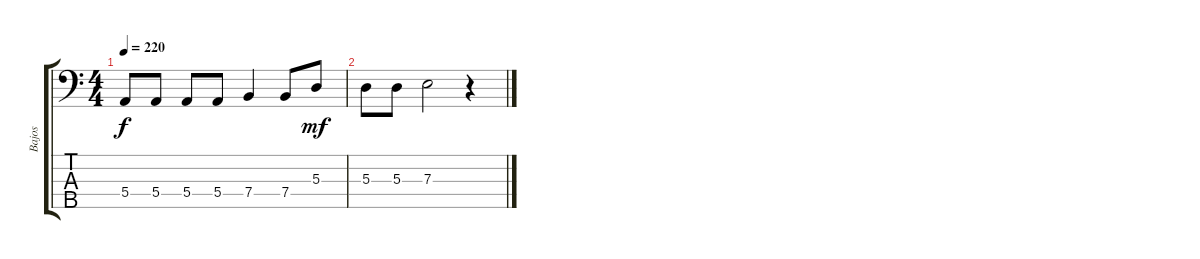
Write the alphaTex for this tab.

\track ("Bajos" "Bajos") {instrument electricbassfinger}
\staff {score tabs}
\tuning (G2 D2 A1 E1 B0) {hide}
\ts (4 4)
\tempo 220
\clef f4
\ks c
5.4.8{dy f} 5.4.8 5.4.8 5.4.8 7.4.4 7.4.8 5.3.8{dy mf} |
5.3.8 5.3.8 7.3.2 r.4
